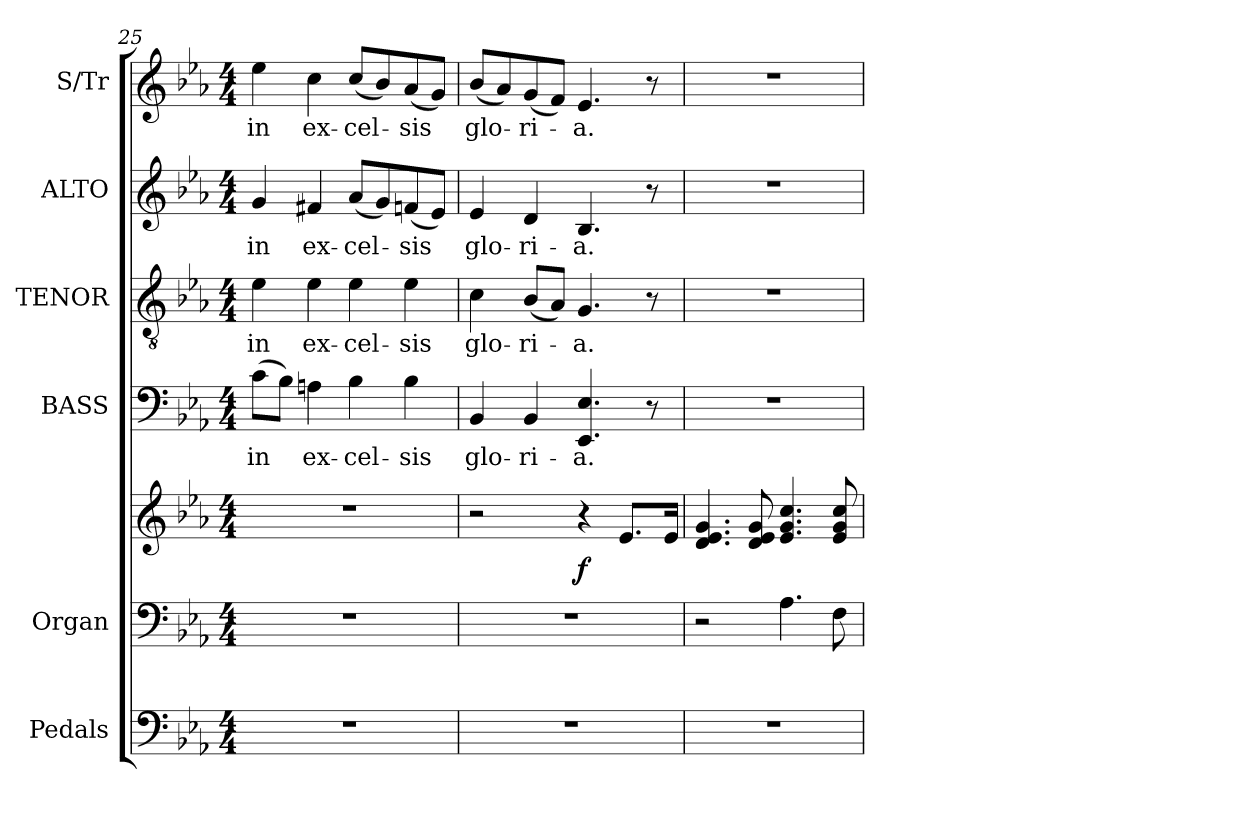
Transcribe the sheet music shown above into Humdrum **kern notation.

**kern	**kern	**kern	**dynam	**kern	**text	**kern	**text	**kern	**text	**kern	**text
*part6	*part5	*part5	*part5	*part4	*part4	*part3	*part3	*part2	*part2	*part1	*part1
*staff7	*staff6	*staff5	*staff5/6	*staff4	*staff4	*staff3	*staff3	*staff2	*staff2	*staff1	*staff1
*I"Pedals	*I"Organ	*	*	*I"BASS	*	*I"TENOR	*	*I"ALTO	*	*I"S/Tr	*
*I'Ped.	*I'Org.	*	*	*I'B.	*	*I'T.	*	*I'A.	*	*I'S.	*
*clefF4	*clefF4	*clefG2	*	*clefF4	*	*clefGv2	*	*clefG2	*	*clefG2	*
*	*	*	*	*	*	*ITrd7c12	*	*	*	*	*
*k[b-e-a-]	*k[b-e-a-]	*k[b-e-a-]	*	*k[b-e-a-]	*	*k[b-e-a-]	*	*k[b-e-a-]	*	*k[b-e-a-]	*
*E-:	*E-:	*E-:	*	*E-:	*	*E-:	*	*E-:	*	*E-:	*
*M4/4	*M4/4	*M4/4	*	*M4/4	*	*M4/4	*	*M4/4	*	*M4/4	*
=25	=25	=25	=25	=25	=25	=25	=25	=25	=25	=25	=25
!	!	!	!	!	!LO:LY:b:color=#000000	!	!	!	!	!	!
!	!	!	!	!	!	!	!LO:LY:b:color=#000000	!	!	!	!
!	!	!	!	!	!	!	!	!	!LO:LY:b:color=#000000	!	!
!	!	!	!	!	!	!	!	!	!	!	!LO:LY:b:color=#000000
1r	1r	1r	.	(8ci\L	in	4E-i\	in	4gi/	in	4ee-i\	in
.	.	.	.	8B-i\J)	.	.	.	.	.	.	.
!	!	!	!	!	!LO:LY:b:color=#000000	!	!	!	!	!	!
!	!	!	!	!	!	!	!LO:LY:b:color=#000000	!	!	!	!
!	!	!	!	!	!	!	!	!	!LO:LY:b:color=#000000	!	!
!	!	!	!	!	!	!	!	!	!	!	!LO:LY:b:color=#000000
.	.	.	.	4Ani\	ex-	4E-i\	ex-	4f#Xi/	ex-	4cci\	ex-
!	!	!	!	!	!LO:LY:b:color=#000000	!	!	!	!	!	!
!	!	!	!	!	!	!	!LO:LY:b:color=#000000	!	!	!	!
!	!	!	!	!	!	!	!	!	!LO:LY:b:color=#000000	!	!
!	!	!	!	!	!	!	!	!	!	!	!LO:LY:b:color=#000000
.	.	.	.	4B-i\	-cel-	4E-i\	-cel-	(8a-i/L	-cel-	(8cci/L	-cel-
.	.	.	.	.	.	.	.	8gi/)	.	8b-i/)	.
!	!	!	!	!	!LO:LY:b:color=#000000	!	!	!	!	!	!
!	!	!	!	!	!	!	!LO:LY:b:color=#000000	!	!	!	!
!	!	!	!	!	!	!	!	!	!LO:LY:b:color=#000000	!	!
!	!	!	!	!	!	!	!	!	!	!	!LO:LY:b:color=#000000
.	.	.	.	4B-i\	-sis	4E-i\	-sis	(8fni/	-sis	(8a-i/	-sis
.	.	.	.	.	.	.	.	8e-i/J)	.	8gi/J)	.
=26	=26	=26	=26	=26	=26	=26	=26	=26	=26	=26	=26
!	!	!	!	!	!LO:LY:b:color=#000000	!	!	!	!	!	!
!	!	!	!	!	!	!	!LO:LY:b:color=#000000	!	!	!	!
!	!	!	!	!	!	!	!	!	!LO:LY:b:color=#000000	!	!
!	!	!	!	!	!	!	!	!	!	!	!LO:LY:b:color=#000000
1r	1r	2r	.	4BB-i/	glo-	4Ci\	glo-	4e-i/	glo-	(8b-i/L	glo-
.	.	.	.	.	.	.	.	.	.	8a-i/)	.
!	!	!	!	!	!LO:LY:b:color=#000000	!	!	!	!	!	!
!	!	!	!	!	!	!	!LO:LY:b:color=#000000	!	!	!	!
!	!	!	!	!	!	!	!	!	!LO:LY:b:color=#000000	!	!
!	!	!	!	!	!	!	!	!	!	!	!LO:LY:b:color=#000000
.	.	.	.	4BB-i/	-ri-	(8BB-i/L	-ri-	4di/	-ri-	(8gi/	-ri-
.	.	.	.	.	.	8AA-i/J)	.	.	.	8fi/J)	.
!	!	!	!	!	!LO:LY:b:color=#000000	!	!	!	!	!	!
!	!	!	!	!	!	!	!LO:LY:b:color=#000000	!	!	!	!
!	!	!	!	!	!	!	!	!	!LO:LY:b:color=#000000	!	!
!	!	!	!	!	!	!	!	!	!	!	!LO:LY:b:color=#000000
.	.	4r	f	4.EE-i/ 4.E-i	-a.	4.GGi/	-a.	4.B-i/	-a.	4.e-i/	-a.
.	.	8.e-i/L	.	.	.	.	.	.	.	.	.
.	.	.	.	8r	.	8r	.	8r	.	8r	.
.	.	16e-i/Jk	.	.	.	.	.	.	.	.	.
=27	=27	=27	=27	=27	=27	=27	=27	=27	=27	=27	=27
1r	2r	4.di/ 4.e-i 4.gi	.	1r	.	1r	.	1r	.	1r	.
.	.	8di/ 8e-i 8gi	.	.	.	.	.	.	.	.	.
.	4.A-i\	4.e-i/ 4.gi 4.cci	.	.	.	.	.	.	.	.	.
.	8Fi\	8e-i/ 8gi 8cci	.	.	.	.	.	.	.	.	.
=	=	=	=	=	=	=	=	=	=	=	=
*-	*-	*-	*-	*-	*-	*-	*-	*-	*-	*-	*-
